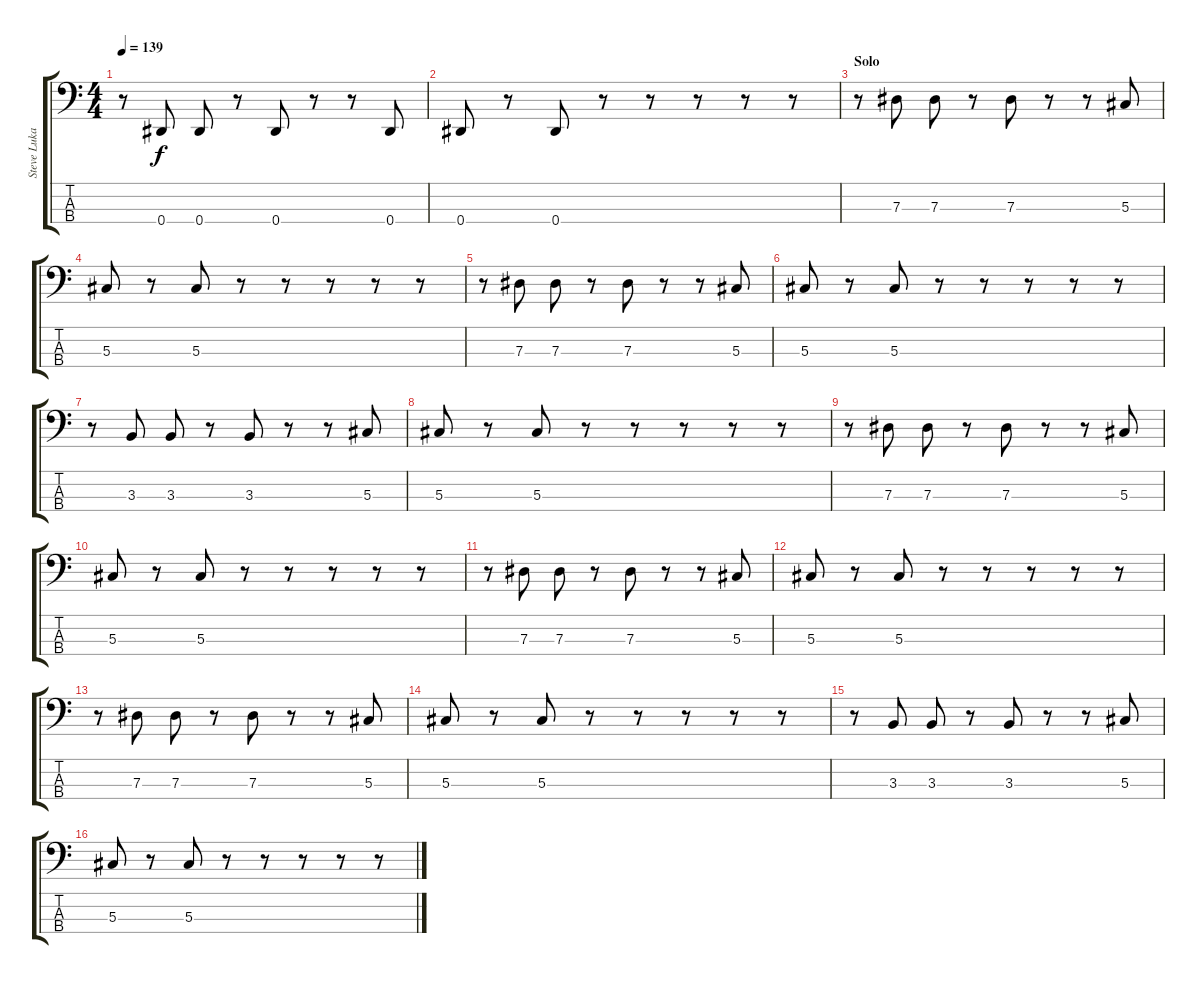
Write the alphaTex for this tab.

\track ("Steve Lukather (Bass Guitar)" "Steve Luka") {instrument slapbass1}
\staff {score tabs}
\tuning (Gb2 Db2 Ab1 Eb1) {hide}
\ts (4 4)
\tempo 139
\clef f4
\ks c
r.8{dy f} 0.4.8 0.4.8 r.8 0.4.8 r.8 r.8 0.4.8 |
0.4.8 r.8 0.4.8 r.8 r.8 r.8 r.8 r.8 |
\section ("" "Solo")
r.8 7.3.8 7.3.8 r.8 7.3.8 r.8 r.8 5.3.8 |
5.3.8 r.8 5.3.8 r.8 r.8 r.8 r.8 r.8 |
r.8 7.3.8 7.3.8 r.8 7.3.8 r.8 r.8 5.3.8 |
5.3.8 r.8 5.3.8 r.8 r.8 r.8 r.8 r.8 |
r.8 3.3.8 3.3.8 r.8 3.3.8 r.8 r.8 5.3.8 |
5.3.8 r.8 5.3.8 r.8 r.8 r.8 r.8 r.8 |
r.8 7.3.8 7.3.8 r.8 7.3.8 r.8 r.8 5.3.8 |
5.3.8 r.8 5.3.8 r.8 r.8 r.8 r.8 r.8 |
r.8 7.3.8 7.3.8 r.8 7.3.8 r.8 r.8 5.3.8 |
5.3.8 r.8 5.3.8 r.8 r.8 r.8 r.8 r.8 |
r.8 7.3.8 7.3.8 r.8 7.3.8 r.8 r.8 5.3.8 |
5.3.8 r.8 5.3.8 r.8 r.8 r.8 r.8 r.8 |
r.8 3.3.8 3.3.8 r.8 3.3.8 r.8 r.8 5.3.8 |
5.3.8 r.8 5.3.8 r.8 r.8 r.8 r.8 r.8
